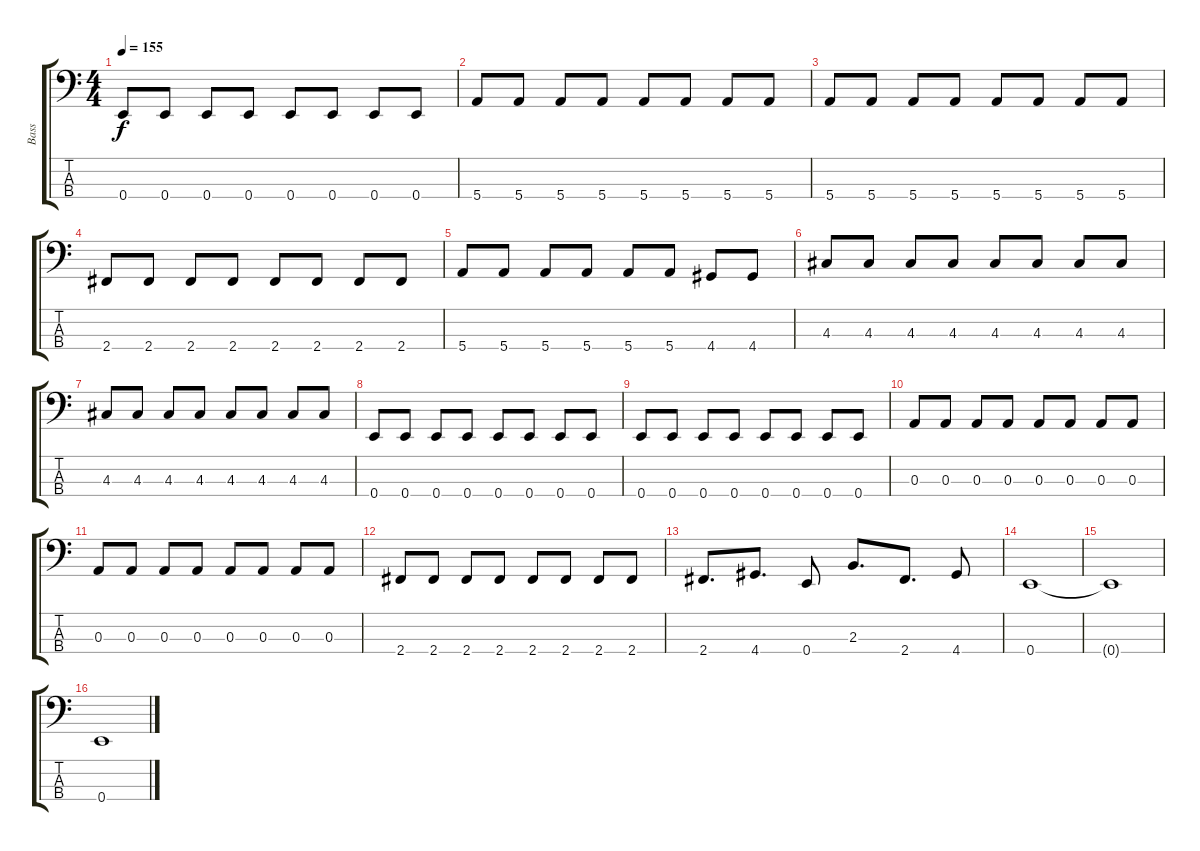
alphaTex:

\track ("Bass" "Bass") {instrument electricbasspick}
\staff {score tabs}
\tuning (G2 D2 A1 E1) {hide}
\ts (4 4)
\tempo 155
\clef f4
\ks c
0.4.8{dy f} 0.4.8 0.4.8 0.4.8 0.4.8 0.4.8 0.4.8 0.4.8 |
5.4.8 5.4.8 5.4.8 5.4.8 5.4.8 5.4.8 5.4.8 5.4.8 |
5.4.8 5.4.8 5.4.8 5.4.8 5.4.8 5.4.8 5.4.8 5.4.8 |
2.4.8 2.4.8 2.4.8 2.4.8 2.4.8 2.4.8 2.4.8 2.4.8 |
5.4.8 5.4.8 5.4.8 5.4.8 5.4.8 5.4.8 4.4.8 4.4.8 |
4.3.8 4.3.8 4.3.8 4.3.8 4.3.8 4.3.8 4.3.8 4.3.8 |
4.3.8 4.3.8 4.3.8 4.3.8 4.3.8 4.3.8 4.3.8 4.3.8 |
0.4.8 0.4.8 0.4.8 0.4.8 0.4.8 0.4.8 0.4.8 0.4.8 |
0.4.8 0.4.8 0.4.8 0.4.8 0.4.8 0.4.8 0.4.8 0.4.8 |
0.3.8 0.3.8 0.3.8 0.3.8 0.3.8 0.3.8 0.3.8 0.3.8 |
0.3.8 0.3.8 0.3.8 0.3.8 0.3.8 0.3.8 0.3.8 0.3.8 |
2.4.8 2.4.8 2.4.8 2.4.8 2.4.8 2.4.8 2.4.8 2.4.8 |
2.4.8{d} 4.4.8{d} 0.4.8 2.3.8{d} 2.4.8{d} 4.4.8 |
0.4.1 |
0.4{t}.1 |
0.4.1
